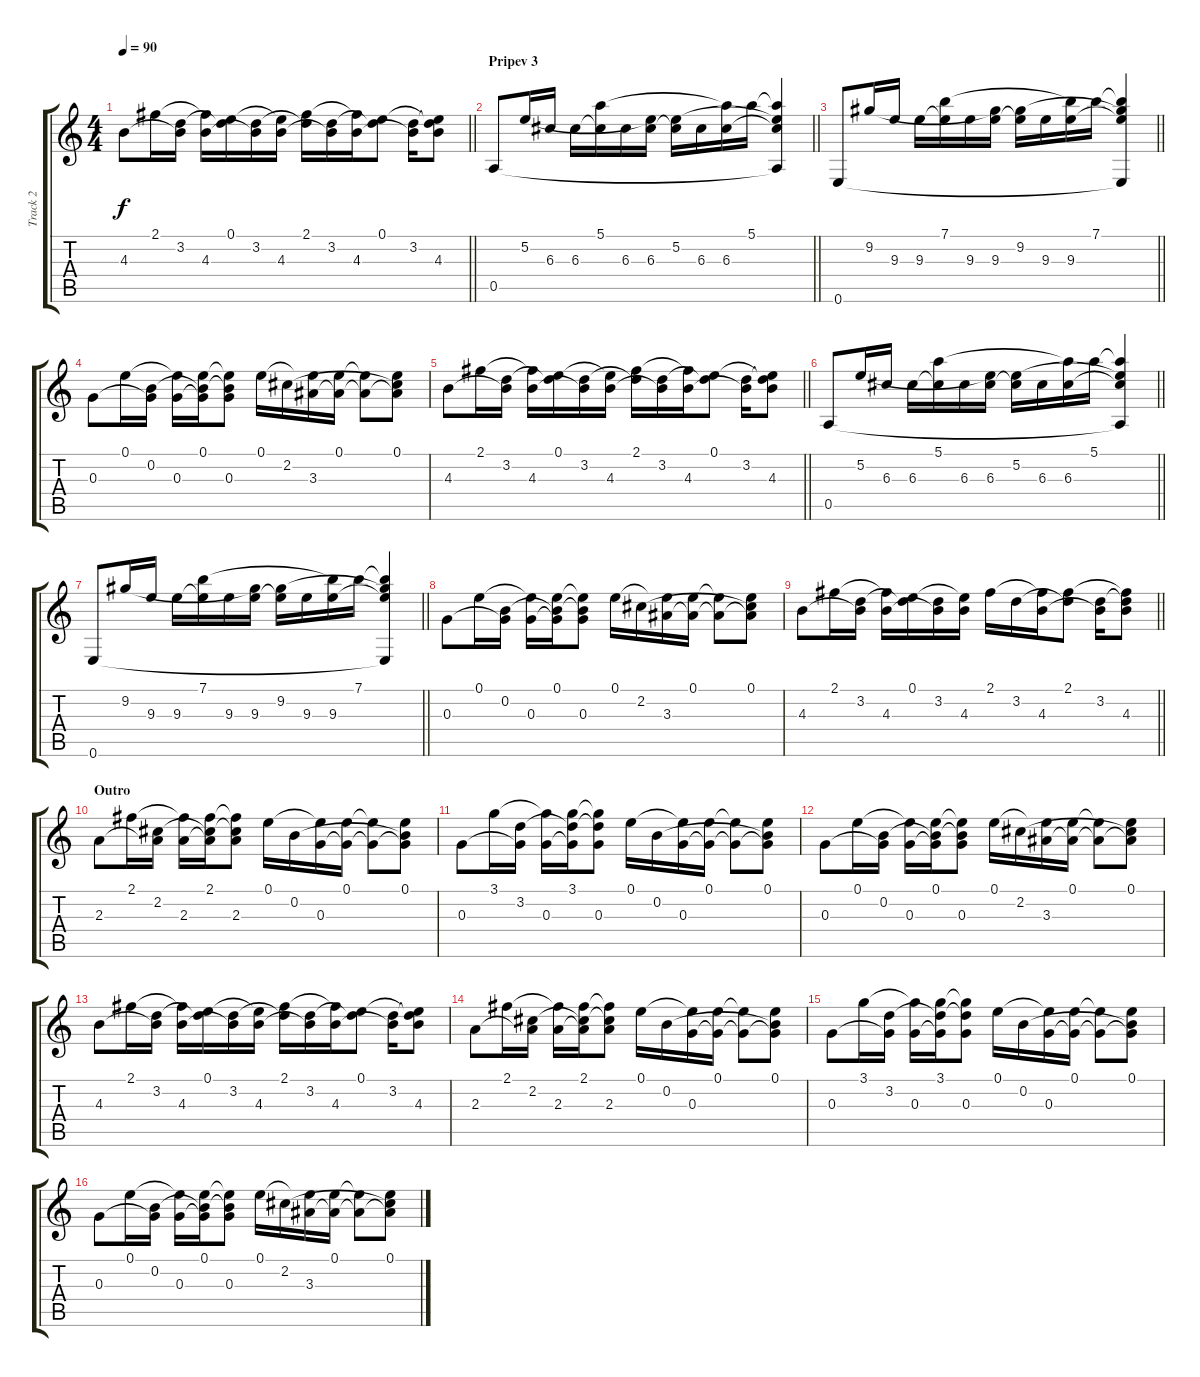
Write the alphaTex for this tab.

\track ("Track 2" "Track 2") {instrument acousticguitarsteel}
\staff {score tabs}
\tuning (E4 B3 G3 D3 A2 E2) {hide}
\ts (4 4)
\tempo 90
\clef g2
\barLineRight lightlight
\ks c
4.3.8{dy f} 2.1.16 (3.2 4.3{t}).16 (2.1{t} 4.3).16 (0.1 3.2{t}).16 (3.2 4.3{t}).16 (0.1{t} 4.3).16 (2.1 3.2{t}).16 (3.2 4.3{t}).16 (2.1{t} 4.3).16 (0.1 3.2{t}).8 (3.2 4.3{t}).16 (0.1{t} 3.2{t} 4.3).8 |
\section ("" "Pripev 3")
\barLineRight lightlight
0.5.8 5.2.16 6.3.16 6.3.16 (5.1 6.3{t}).16 6.3.16 (5.2{t} 6.3).16 (5.2 6.3{t}).16 6.3.16 (5.1{t} 6.3).16 5.1.16 (5.1{t} 5.2{t} 6.3{t} 0.5{t}).4 |
\barLineRight lightlight
0.6.8 9.2.16 9.3.16 9.3.16 (7.1 9.3{t}).16 9.3.16 (9.2{t} 9.3).16 (9.2 9.3{t}).16 9.3.16 (7.1{t} 9.3).16 7.1.16 (7.1{t} 9.2{t} 9.3{t} 0.6{t}).4 |
0.3.8 0.1.16 (0.2 0.3{t}).16 (0.1{t} 0.3).16 (0.1 0.2{t} 0.3{t}).16 (0.1{t} 0.2{t} 0.3).8 0.1.16 2.2.16 (0.1{t} 3.3).16 (0.1 3.3{t}).16 (0.1{t} 3.3{t}).8 (0.1 2.2{t} 3.3{t}).8 |
\barLineRight lightlight
4.3.8 2.1.16 (3.2 4.3{t}).16 (2.1{t} 4.3).16 (0.1 3.2{t}).16 (3.2 4.3{t}).16 (0.1{t} 4.3).16 (2.1 3.2{t}).16 (3.2 4.3{t}).16 (2.1{t} 4.3).16 (0.1 3.2{t}).8 (3.2 4.3{t}).16 (0.1{t} 3.2{t} 4.3).8 |
\barLineRight lightlight
0.5.8 5.2.16 6.3.16 6.3.16 (5.1 6.3{t}).16 6.3.16 (5.2{t} 6.3).16 (5.2 6.3{t}).16 6.3.16 (5.1{t} 6.3).16 5.1.16 (5.1{t} 5.2{t} 6.3{t} 0.5{t}).4 |
\barLineRight lightlight
0.6.8 9.2.16 9.3.16 9.3.16 (7.1 9.3{t}).16 9.3.16 (9.2{t} 9.3).16 (9.2 9.3{t}).16 9.3.16 (7.1{t} 9.3).16 7.1.16 (7.1{t} 9.2{t} 9.3{t} 0.6{t}).4 |
0.3.8 0.1.16 (0.2 0.3{t}).16 (0.1{t} 0.3).16 (0.1 0.2{t} 0.3{t}).16 (0.1{t} 0.2{t} 0.3).8 0.1.16 2.2.16 (0.1{t} 3.3).16 (0.1 3.3{t}).16 (0.1{t} 3.3{t}).8 (0.1 2.2{t} 3.3{t}).8 |
\barLineRight lightlight
4.3.8 2.1.16 (3.2 4.3{t}).16 (2.1{t} 4.3).16 (0.1 3.2{t}).16 (3.2 4.3{t}).16 (0.1{t} 4.3).16 2.1.16 3.2.16 (2.1{t} 4.3).16 (2.1 3.2{t}).8 (3.2 4.3{t}).16 (2.1{t} 3.2{t} 4.3).8 |
\section ("" "Outro")
2.3.8 2.1.16 (2.2 2.3{t}).16 (2.1{t} 2.3).16 (2.1 2.2{t} 2.3{t}).16 (2.1{t} 2.2{t} 2.3).8 0.1.16 0.2.16 (0.1{t} 0.3).16 (0.1 0.3{t}).16 (0.1{t} 0.3{t}).8 (0.1 0.2{t} 0.3{t}).8 |
0.3.8 3.1.16 (3.2 0.3{t}).16 (3.1{t} 0.3).16 (3.1 3.2{t} 0.3{t}).16 (3.1{t} 3.2{t} 0.3).8 0.1.16 0.2.16 (0.1{t} 0.3).16 (0.1 0.3{t}).16 (0.1{t} 0.3{t}).8 (0.1 0.2{t} 0.3{t}).8 |
0.3.8 0.1.16 (0.2 0.3{t}).16 (0.1{t} 0.3).16 (0.1 0.2{t} 0.3{t}).16 (0.1{t} 0.2{t} 0.3).8 0.1.16 2.2.16 (0.1{t} 3.3).16 (0.1 3.3{t}).16 (0.1{t} 3.3{t}).8 (0.1 2.2{t} 3.3{t}).8 |
4.3.8 2.1.16 (3.2 4.3{t}).16 (2.1{t} 4.3).16 (0.1 3.2{t}).16 (3.2 4.3{t}).16 (0.1{t} 4.3).16 (2.1 3.2{t}).16 (3.2 4.3{t}).16 (2.1{t} 4.3).16 (0.1 3.2{t}).8 (3.2 4.3{t}).16 (0.1{t} 3.2{t} 4.3).8 |
2.3.8 2.1.16 (2.2 2.3{t}).16 (2.1{t} 2.3).16 (2.1 2.2{t} 2.3{t}).16 (2.1{t} 2.2{t} 2.3).8 0.1.16 0.2.16 (0.1{t} 0.3).16 (0.1 0.3{t}).16 (0.1{t} 0.3{t}).8 (0.1 0.2{t} 0.3{t}).8 |
0.3.8 3.1.16 (3.2 0.3{t}).16 (3.1{t} 0.3).16 (3.1 3.2{t} 0.3{t}).16 (3.1{t} 3.2{t} 0.3).8 0.1.16 0.2.16 (0.1{t} 0.3).16 (0.1 0.3{t}).16 (0.1{t} 0.3{t}).8 (0.1 0.2{t} 0.3{t}).8 |
0.3.8 0.1.16 (0.2 0.3{t}).16 (0.1{t} 0.3).16 (0.1 0.2{t} 0.3{t}).16 (0.1{t} 0.2{t} 0.3).8 0.1.16 2.2.16 (0.1{t} 3.3).16 (0.1 3.3{t}).16 (0.1{t} 3.3{t}).8 (0.1 2.2{t} 3.3{t}).8
